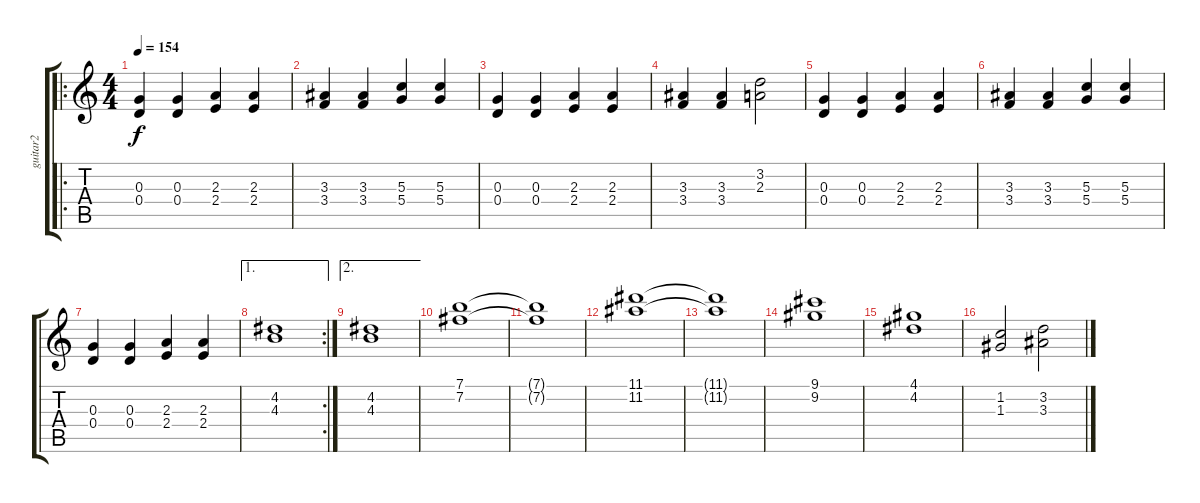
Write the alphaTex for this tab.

\track ("guitar2" "guitar2") {instrument overdrivenguitar}
\staff {score tabs}
\tuning (E4 B3 G3 D3 A2 E2) {hide}
\ro
\ts (4 4)
\tempo 154
\clef g2
\ks c
(0.3 0.4).4{dy f volume 6} (0.3 0.4).4 (2.3 2.4).4 (2.3 2.4).4 |
(3.3 3.4).4 (3.3 3.4).4 (5.3 5.4).4 (5.3 5.4).4 |
(0.3 0.4).4 (0.3 0.4).4 (2.3 2.4).4 (2.3 2.4).4 |
(3.3 3.4).4 (3.3 3.4).4 (3.2 2.3).2 |
(0.3 0.4).4 (0.3 0.4).4 (2.3 2.4).4 (2.3 2.4).4 |
(3.3 3.4).4 (3.3 3.4).4 (5.3 5.4).4 (5.3 5.4).4 |
(0.3 0.4).4 (0.3 0.4).4 (2.3 2.4).4 (2.3 2.4).4 |
\ae 1
\rc 2
(4.2 4.3).1 |
\ae 2
(4.2 4.3).1 |
(7.1 7.2).1 |
(7.1{t} 7.2{t}).1 |
(11.1 11.2).1 |
(11.1{t} 11.2{t}).1 |
(9.1 9.2).1 |
(4.1 4.2).1 |
(1.2 1.3).2 (3.2 3.3).2
